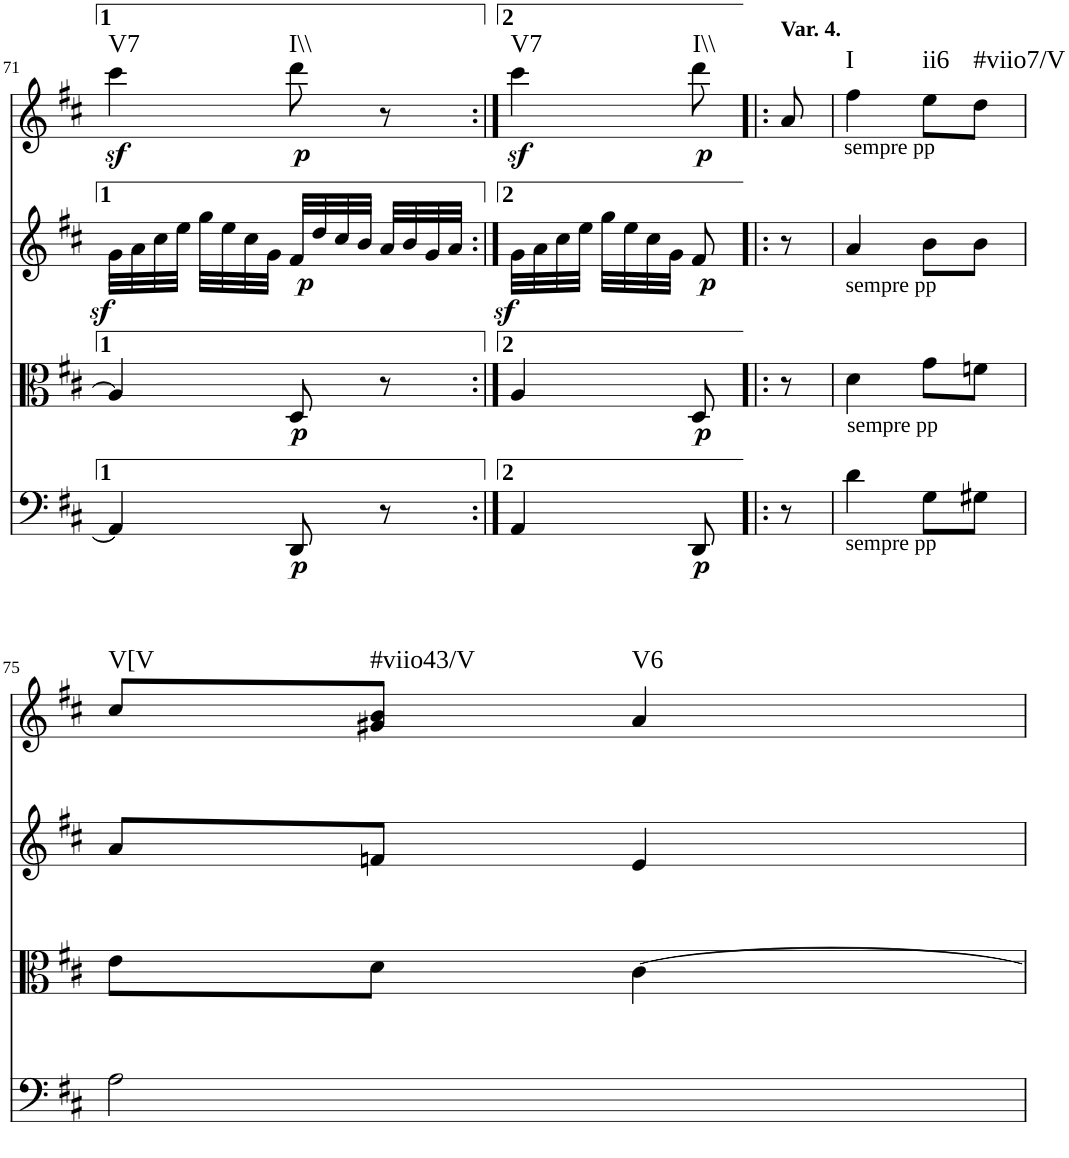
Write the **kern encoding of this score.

**kern	**dynam	**kern	**dynam	**kern	**dynam	**kern	**dynam	**harte
*part4	*part4	*part3	*part3	*part2	*part2	*part1	*part1	*part1
*staff4	*staff4	*staff3	*staff3	*staff2	*staff2	*staff1	*staff1	*
*I"Violoncello	*	*I"Viola	*	*I"Violin 2	*	*I"Violin 1	*	*
*I'Vc	*	*I'Vla	*	*I'Vln	*	*I'Vln	*	*
!!LO:PB:g=z
*clefF4	*	*clefC3	*	*clefG2	*	*clefG2	*	*
*k[f#c#]	*	*k[f#c#]	*	*k[f#c#]	*	*k[f#c#]	*	*
*D:	*	*D:	*	*D:	*	*D:	*	*
*M2/4	*	*M2/4	*	*M2/4	*	*M2/4	*	*
=71	=71	=71	=71	=71	=71	=71	=71	=71
!	!	!	!	!	!	!	!LO:DY:b	!LO:H:kt=V7
4AA/]	.	4A/]	.	32gz<\LLL	.	4ccc#\	sf	N
.	.	.	.	32a\	.	.	.	.
.	.	.	.	32cc#\	.	.	.	.
.	.	.	.	32ee\JJJ	.	.	.	.
.	.	.	.	32gg\LLL	.	.	.	.
.	.	.	.	32ee\	.	.	.	.
.	.	.	.	32cc#\	.	.	.	.
.	.	.	.	32g\JJJ	.	.	.	.
!	!LO:DY:b	!	!LO:DY:b	!	!LO:DY:b	!	!LO:DY:b	!LO:H:kt=I\\
8DD/	p	8D/	p	32f#/LLL	p	8ddd\	p	N
.	.	.	.	32dd/	.	.	.	.
.	.	.	.	32cc#/	.	.	.	.
.	.	.	.	32b/JJJ	.	.	.	.
8r	.	8r	.	32a/LLL	.	8r	.	.
.	.	.	.	32b/	.	.	.	.
.	.	.	.	32g/	.	.	.	.
.	.	.	.	32a/JJJ	.	.	.	.
=72:|!	=72:|!	=72:|!	=72:|!	=72:|!	=72:|!	=72:|!	=72:|!	=72:|!
!	!	!	!	!	!	!	!LO:DY:b	!LO:H:kt=V7
4AA/	.	4A/	.	32gz<\LLL	.	4ccc#\	sf	N
.	.	.	.	32a\	.	.	.	.
.	.	.	.	32cc#\	.	.	.	.
.	.	.	.	32ee\JJJ	.	.	.	.
.	.	.	.	32gg\LLL	.	.	.	.
.	.	.	.	32ee\	.	.	.	.
.	.	.	.	32cc#\	.	.	.	.
.	.	.	.	32g\JJJ	.	.	.	.
!	!LO:DY:b	!	!LO:DY:b	!	!LO:DY:b	!	!LO:DY:b	!LO:H:kt=I\\
8DD/	p	8D/	p	8f#/	p	8ddd\	p	N
=73!|:	=73!|:	=73!|:	=73!|:	=73!|:	=73!|:	=73!|:	=73!|:	=73!|:
!	!	!	!	!	!	!LO:TX:a:B:t=Var. 4.	!	!
8r	.	8r	.	8r	.	8a/	.	.
=74	=74	=74	=74	=74	=74	=74	=74	=74
!	!	!	!	!	!	!LO:TX:b:t=sempre pp	!	!
!	!	!	!	!LO:TX:b:t=sempre pp	!	!	!	!
!	!	!LO:TX:b:t=sempre pp	!	!	!	!	!	!
!LO:TX:b:t=sempre pp	!	!	!	!	!	!	!	!LO:H:kt=I
4d\	.	4d\	.	4a/	.	4ff#\	.	N
!	!	!	!	!	!	!	!	!LO:H:kt=ii6
8G\L	.	8g\L	.	8b\L	.	8ee\L	.	N
!	!	!	!	!	!	!	!	!LO:H:kt=#viio7/V
8G#X\J	.	8fn\J	.	8b\J	.	8dd\J	.	N
!!LO:LB:g=z
=75	=75	=75	=75	=75	=75	=75	=75	=75
!	!	!	!	!	!	!	!	!LO:H:kt=V[V
2A\	.	8e\L	.	8a/L	.	8cc#/L	.	N
!	!	!	!	!	!	!	!	!LO:H:kt=#viio43/V
.	.	8d\J	.	8fn/J	.	8g#X/ 8b/J	.	N
!	!	!	!	!	!	!	!	!LO:H:kt=V6
.	.	[4c#\	.	4e/	.	4a/	.	N
=	=	=	=	=	=	=	=	=
*-	*-	*-	*-	*-	*-	*-	*-	*-
